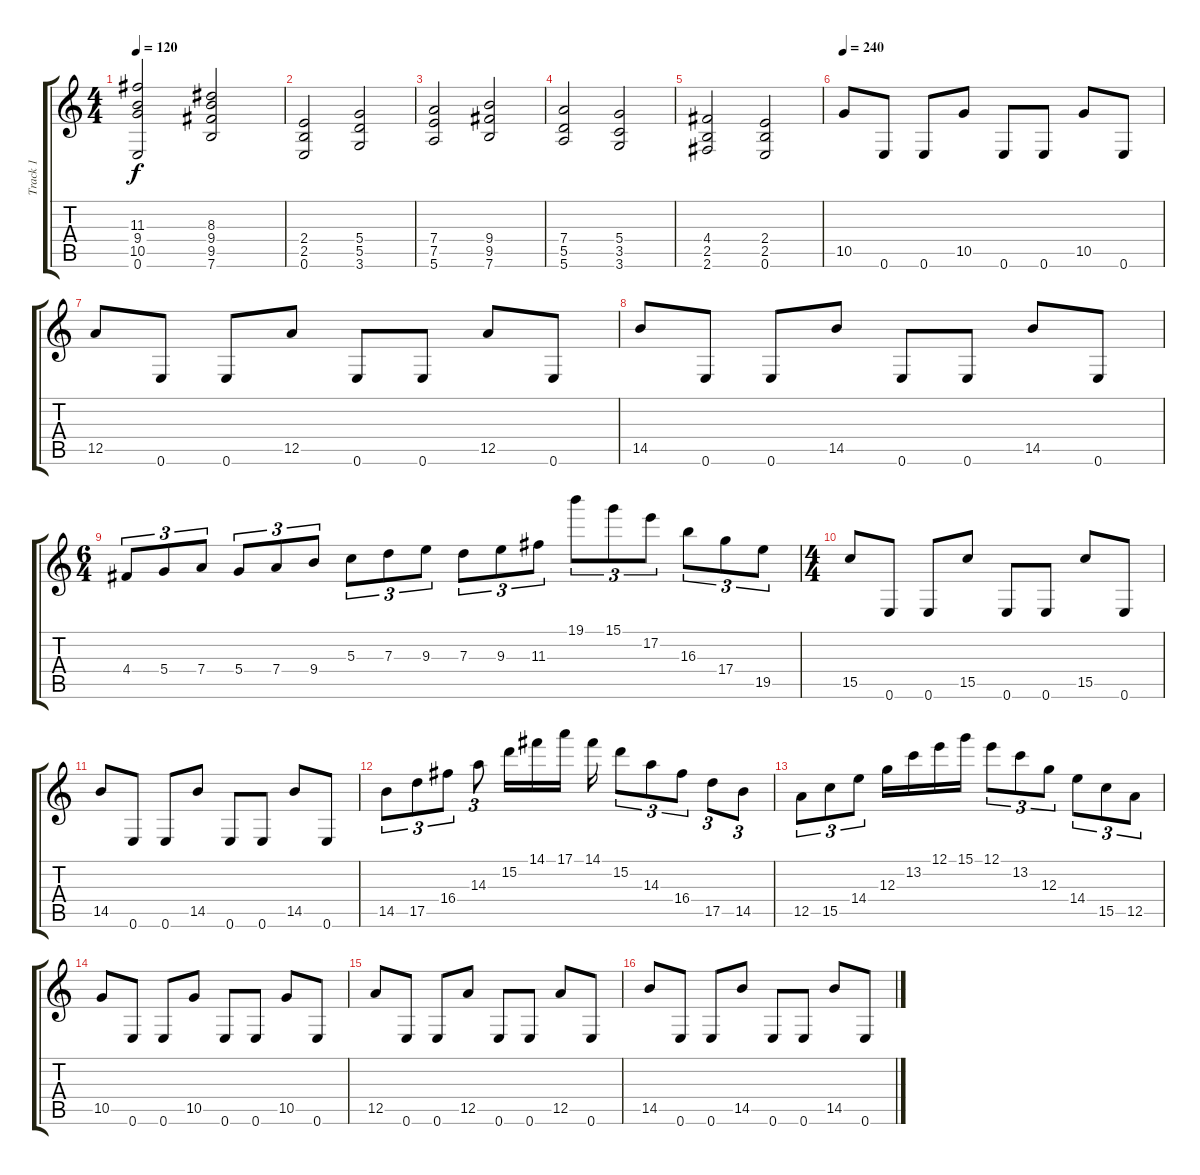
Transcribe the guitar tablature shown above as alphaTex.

\track ("Track 1" "Track 1") {instrument distortionguitar}
\staff {score tabs}
\tuning (E4 B3 G3 D3 A2 E2) {hide}
\ts (4 4)
\tempo 120
\clef g2
\ks c
(11.3 9.4 10.5 0.6).2{dy f} (8.3 9.4 9.5 7.6).2 |
(2.4 2.5 0.6).2 (5.4 5.5 3.6).2 |
(7.4 7.5 5.6).2 (9.4 9.5 7.6).2 |
(7.4 5.5 5.6).2 (5.4 3.5 3.6).2 |
(4.4 2.5 2.6).2 (2.4 2.5 0.6).2 |
\tempo 240
10.5.8 0.6.8 0.6.8 10.5.8 0.6.8 0.6.8 10.5.8 0.6.8 |
12.5.8 0.6.8 0.6.8 12.5.8 0.6.8 0.6.8 12.5.8 0.6.8 |
14.5.8 0.6.8 0.6.8 14.5.8 0.6.8 0.6.8 14.5.8 0.6.8 |
\ts (6 4)
4.4.8{tu (3 2)} 5.4.8{tu (3 2)} 7.4.8{tu (3 2)} 5.4.8{tu (3 2)} 7.4.8{tu (3 2)} 9.4.8{tu (3 2)} 5.3.8{tu (3 2)} 7.3.8{tu (3 2)} 9.3.8{tu (3 2)} 7.3.8{tu (3 2)} 9.3.8{tu (3 2)} 11.3.8{tu (3 2)} 19.1.8{tu (3 2)} 15.1.8{tu (3 2)} 17.2.8{tu (3 2)} 16.3.8{tu (3 2)} 17.4.8{tu (3 2)} 19.5.8{tu (3 2)} |
\ts (4 4)
15.5.8 0.6.8 0.6.8 15.5.8 0.6.8 0.6.8 15.5.8 0.6.8 |
14.5.8 0.6.8 0.6.8 14.5.8 0.6.8 0.6.8 14.5.8 0.6.8 |
14.5.8{tu (3 2)} 17.5.8{tu (3 2)} 16.4.8{tu (3 2)} 14.3.8{tu (3 2)} 15.2.16 14.1.16 17.1.16 14.1.16 15.2.8{tu (3 2)} 14.3.8{tu (3 2)} 16.4.8{tu (3 2)} 17.5.8{tu (3 2)} 14.5.8{tu (3 2)} |
12.5.8{tu (3 2)} 15.5.8{tu (3 2)} 14.4.8{tu (3 2)} 12.3.16 13.2.16 12.1.16 15.1.16 12.1.8{tu (3 2)} 13.2.8{tu (3 2)} 12.3.8{tu (3 2)} 14.4.8{tu (3 2)} 15.5.8{tu (3 2)} 12.5.8{tu (3 2)} |
10.5.8 0.6.8 0.6.8 10.5.8 0.6.8 0.6.8 10.5.8 0.6.8 |
12.5.8 0.6.8 0.6.8 12.5.8 0.6.8 0.6.8 12.5.8 0.6.8 |
14.5.8 0.6.8 0.6.8 14.5.8 0.6.8 0.6.8 14.5.8 0.6.8
